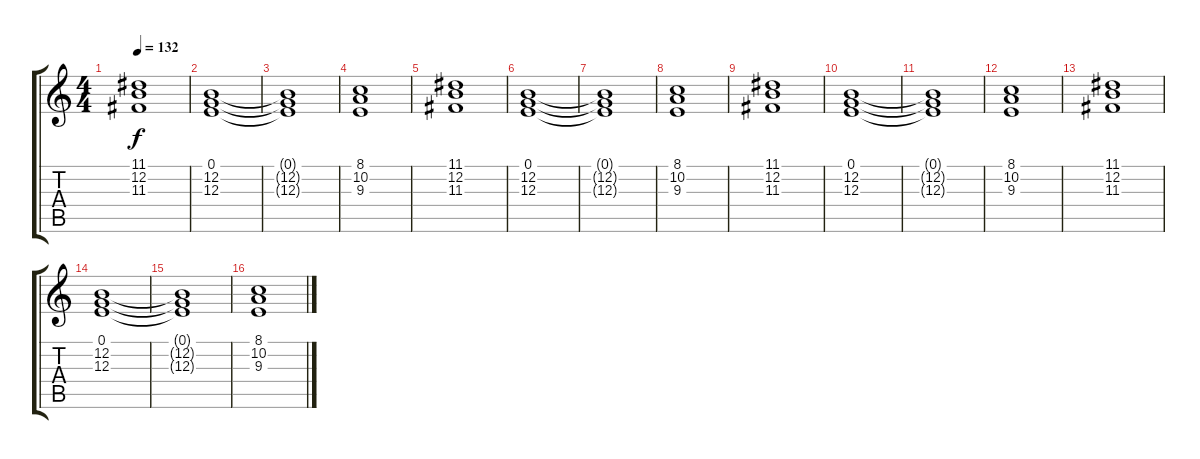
\track "" {instrument choiraahs}
\staff {score tabs}
\tuning (E4 B3 G3 D3 A2 E2) {hide}
\ts (4 4)
\tempo 132
\clef g2
\ks c
(11.1 12.2 11.3).1{dy f volume 2} |
(0.1 12.2 12.3).1{volume 3} |
(0.1{t} 12.2{t} 12.3{t}).1 |
(8.1 10.2 9.3).1 |
(11.1 12.2 11.3).1 |
(0.1 12.2 12.3).1 |
(0.1{t} 12.2{t} 12.3{t}).1 |
(8.1 10.2 9.3).1 |
(11.1 12.2 11.3).1 |
(0.1 12.2 12.3).1 |
(0.1{t} 12.2{t} 12.3{t}).1 |
(8.1 10.2 9.3).1 |
(11.1 12.2 11.3).1 |
(0.1 12.2 12.3).1 |
(0.1{t} 12.2{t} 12.3{t}).1 |
(8.1 10.2 9.3).1
